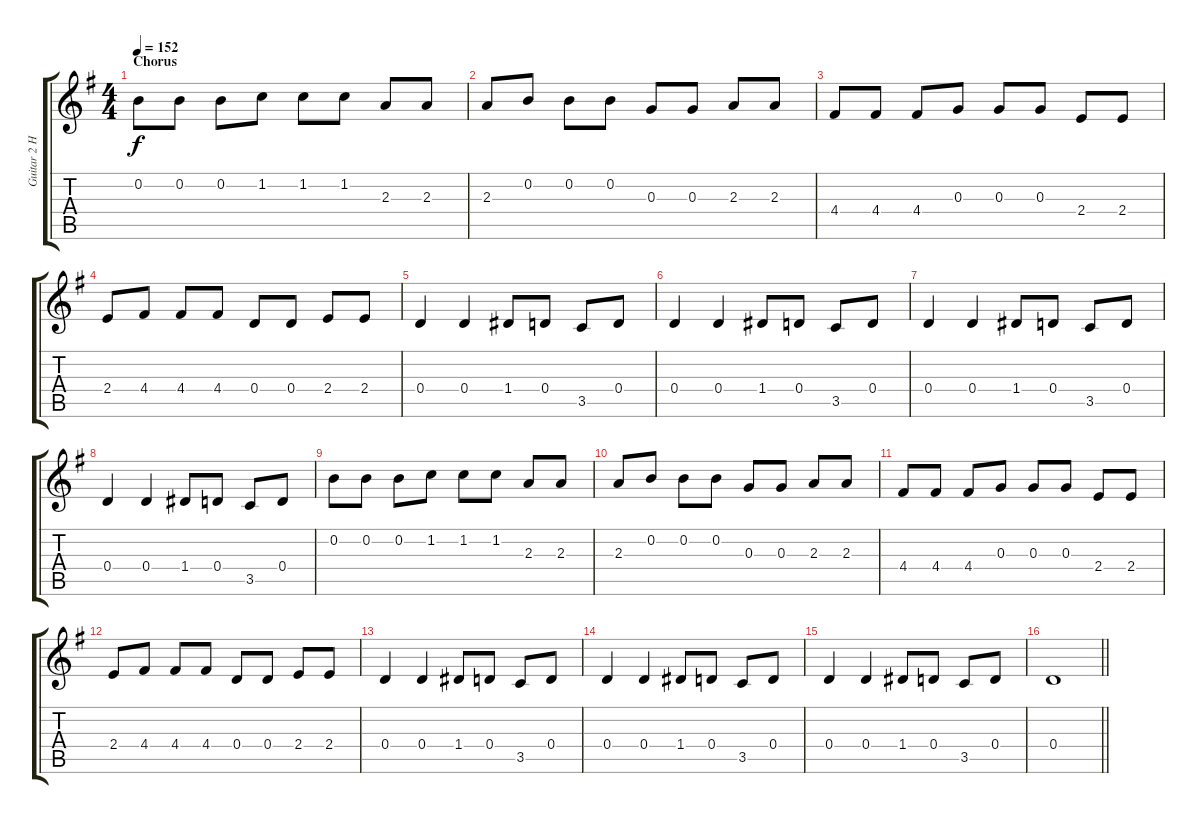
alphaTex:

\track ("Guitar 2 Harmony" "Guitar 2 H") {instrument overdrivenguitar}
\staff {score tabs}
\tuning (E4 B3 G3 D3 A2 E2) {hide}
\ts (4 4)
\section ("" "Chorus")
\tempo 152
\clef g2
\ks eminor
0.2.8{dy f} 0.2.8 0.2.8 1.2.8 1.2.8 1.2.8 2.3.8 2.3.8 |
2.3.8 0.2.8 0.2.8 0.2.8 0.3.8 0.3.8 2.3.8 2.3.8 |
4.4.8 4.4.8 4.4.8 0.3.8 0.3.8 0.3.8 2.4.8 2.4.8 |
2.4.8 4.4.8 4.4.8 4.4.8 0.4.8 0.4.8 2.4.8 2.4.8 |
0.4.4 0.4.4 1.4.8 0.4.8 3.5.8 0.4.8 |
0.4.4 0.4.4 1.4.8 0.4.8 3.5.8 0.4.8 |
0.4.4 0.4.4 1.4.8 0.4.8 3.5.8 0.4.8 |
0.4.4 0.4.4 1.4.8 0.4.8 3.5.8 0.4.8 |
0.2.8 0.2.8 0.2.8 1.2.8 1.2.8 1.2.8 2.3.8 2.3.8 |
2.3.8 0.2.8 0.2.8 0.2.8 0.3.8 0.3.8 2.3.8 2.3.8 |
4.4.8 4.4.8 4.4.8 0.3.8 0.3.8 0.3.8 2.4.8 2.4.8 |
2.4.8 4.4.8 4.4.8 4.4.8 0.4.8 0.4.8 2.4.8 2.4.8 |
0.4.4 0.4.4 1.4.8 0.4.8 3.5.8 0.4.8 |
0.4.4 0.4.4 1.4.8 0.4.8 3.5.8 0.4.8 |
0.4.4 0.4.4 1.4.8 0.4.8 3.5.8 0.4.8 |
\barLineRight lightlight
0.4.1
